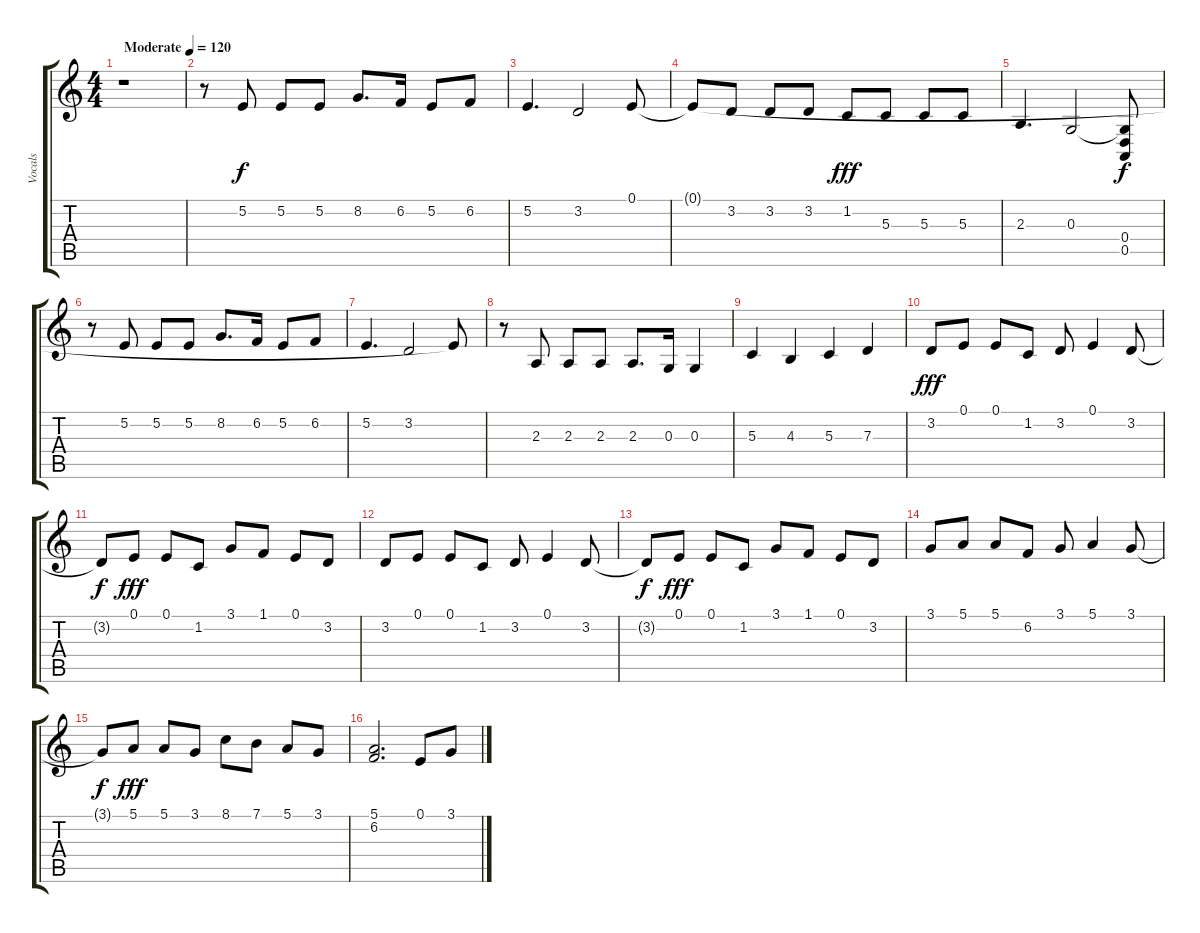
\track ("Vocals" "Vocals") {instrument oboe}
\staff {score tabs}
\tuning (E4 B3 G3 D3 A2 E2) {hide}
\ts (4 4)
\tempo (120 "Moderate")
\clef g2
\ks c
r.1{dy f instrument oboe} |
r.8 5.2.8 5.2.8 5.2.8 8.2.8{d} 6.2.16 5.2.8 6.2.8 |
5.2.4{d} 3.2.2 0.1.8 |
0.1{t}.8 3.2.8 3.2.8 3.2.8 1.2.8{dy fff} 5.3.8 5.3.8 5.3.8 |
2.3.4{d} 0.3.2 (0.3{t} 0.4 0.5).8{dy f} |
r.8 5.2.8 5.2.8 5.2.8 8.2.8{d} 6.2.16 5.2.8 6.2.8 |
5.2.4{d} 3.2.2 0.1{t}.8 |
r.8 2.3.8 2.3.8 2.3.8 2.3.8{d} 0.3.16 0.3.4 |
5.3.4 4.3.4 5.3.4 7.3.4 |
3.2.8{dy fff} 0.1.8 0.1.8 1.2.8 3.2.8 0.1.4 3.2.8 |
3.2{t}.8{dy f} 0.1.8{dy fff} 0.1.8 1.2.8 3.1.8 1.1.8 0.1.8 3.2.8 |
3.2.8 0.1.8 0.1.8 1.2.8 3.2.8 0.1.4 3.2.8 |
3.2{t}.8{dy f} 0.1.8{dy fff} 0.1.8 1.2.8 3.1.8 1.1.8 0.1.8 3.2.8 |
3.1.8 5.1.8 5.1.8 6.2.8 3.1.8 5.1.4 3.1.8 |
3.1{t}.8{dy f} 5.1.8{dy fff} 5.1.8 3.1.8 8.1.8 7.1.8 5.1.8 3.1.8 |
(5.1 6.2).2{d} 0.1.8 3.1.8
